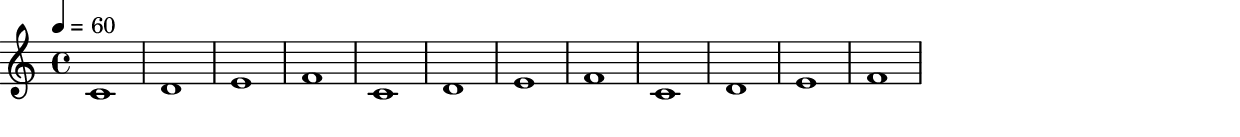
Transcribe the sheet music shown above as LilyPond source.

%% Generated by lilypond-book
%% Options: [exampleindent=10.16\mm,indent=0\mm,line-width=160\mm,paper-height=845.047\pt,paper-width=597.508\pt,papersize='(cons (* 597.508 pt) (* 845.047 pt))]
\include "lilypond-book-preamble.ly"


% ****************************************************************
% Start cut-&-pastable-section
% ****************************************************************

#(ly:set-option 'eps-box-padding 3.000000)



\paper {
  #(set-paper-size '(cons (* 597.508 pt) (* 845.047 pt)))
  indent = 0\mm
  line-width = 160\mm
  % offset the left padding, also add 1mm as lilypond creates cropped
  % images with a little space on the right
  line-width = #(- line-width (* mm  3.000000) (* mm 1))
}

\layout {
  
}




% ****************************************************************
% ly snippet:
% ****************************************************************
\sourcefilename "out-www/recovered/repeat-segno-midi.ly"
\sourcefileline 0
% Lily was here -- automatically converted by midi2ly.py from out-www/repeat-segno.midi
\version "2.14.0"

\layout {
  \context {
    \Voice
    \remove Note_heads_engraver
    \consists Completion_heads_engraver
    \remove Rest_engraver
    \consists Completion_rest_engraver
  }
}

% included from ./out-www/repeat-segno.header
\header {
texidoc=""
options=""
}
% end

trackAchannelA = {
  
  % [TEXT_EVENT] creator: 
  
  % [TEXT_EVENT] LilyPond 2.25.35              
  
  \time 4/4
  
  \tempo 4 = 60
  \skip 1 
  | % 2
  
  % [MARKER] ~~~~
  \skip 1 
  | % 3
  
  % [MARKER] ~~~~
  \skip \breve. 
  % [MARKER] ~~~~~~~~
  \skip 1 
  | % 7
  
  % [MARKER] ~~~~~~~~
  \skip \breve. 
  % [MARKER] ~~~~~~~3~~~~~~~
  \skip 1 
  | % 11
  
  % [MARKER] ~~~~~~~3~~~~~~~
  \skip \breve 
}

trackA = <<
  \context Voice = voiceA \trackAchannelA
>>


trackBchannelA = {
  
  \set Staff.instrumentName = "\new:"
  \skip \maxima. 
}

trackBchannelB = \relative c {
  c'1 
  | % 2
  d 
  | % 3
  e 
  | % 4
  f 
  | % 5
  c 
  | % 6
  d 
  | % 7
  e 
  | % 8
  f 
  | % 9
  c 
  | % 10
  d 
  | % 11
  e 
  | % 12
  f 
  | % 13
  
}

trackB = <<
  \context Voice = voiceA \trackBchannelA
  \context Voice = voiceB \trackBchannelB
>>


\score {
  <<
    \context Staff=trackB \trackA
    \context Staff=trackB \trackB
  >>
  \layout {}
  \midi {}
}



% ****************************************************************
% end ly snippet
% ****************************************************************
